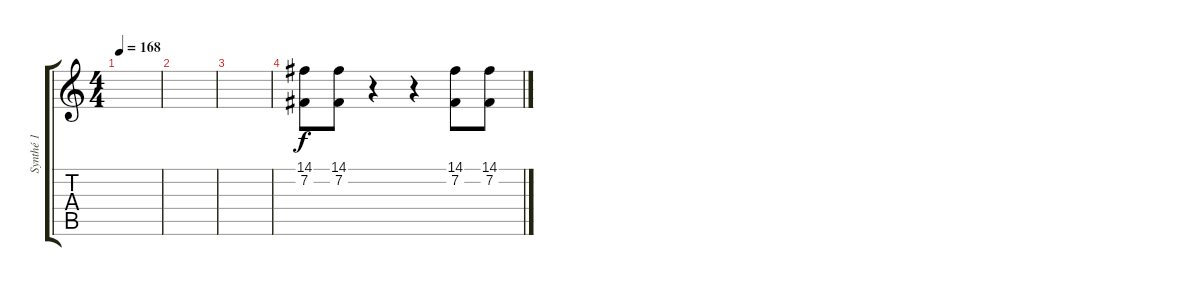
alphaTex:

\track ("Synthé 1" "Synthé 1") {instrument stringensemble1}
\staff {score tabs}
\tuning (E4 B3 G3 D3 A2 E2) {hide}
\ts (4 4)
\tempo 168
\clef g2
\ks c
|
|
|
(14.1 7.2).8{instrument stringensemble1} (14.1 7.2).8 r.4 r.4 (14.1 7.2).8 (14.1 7.2).8
